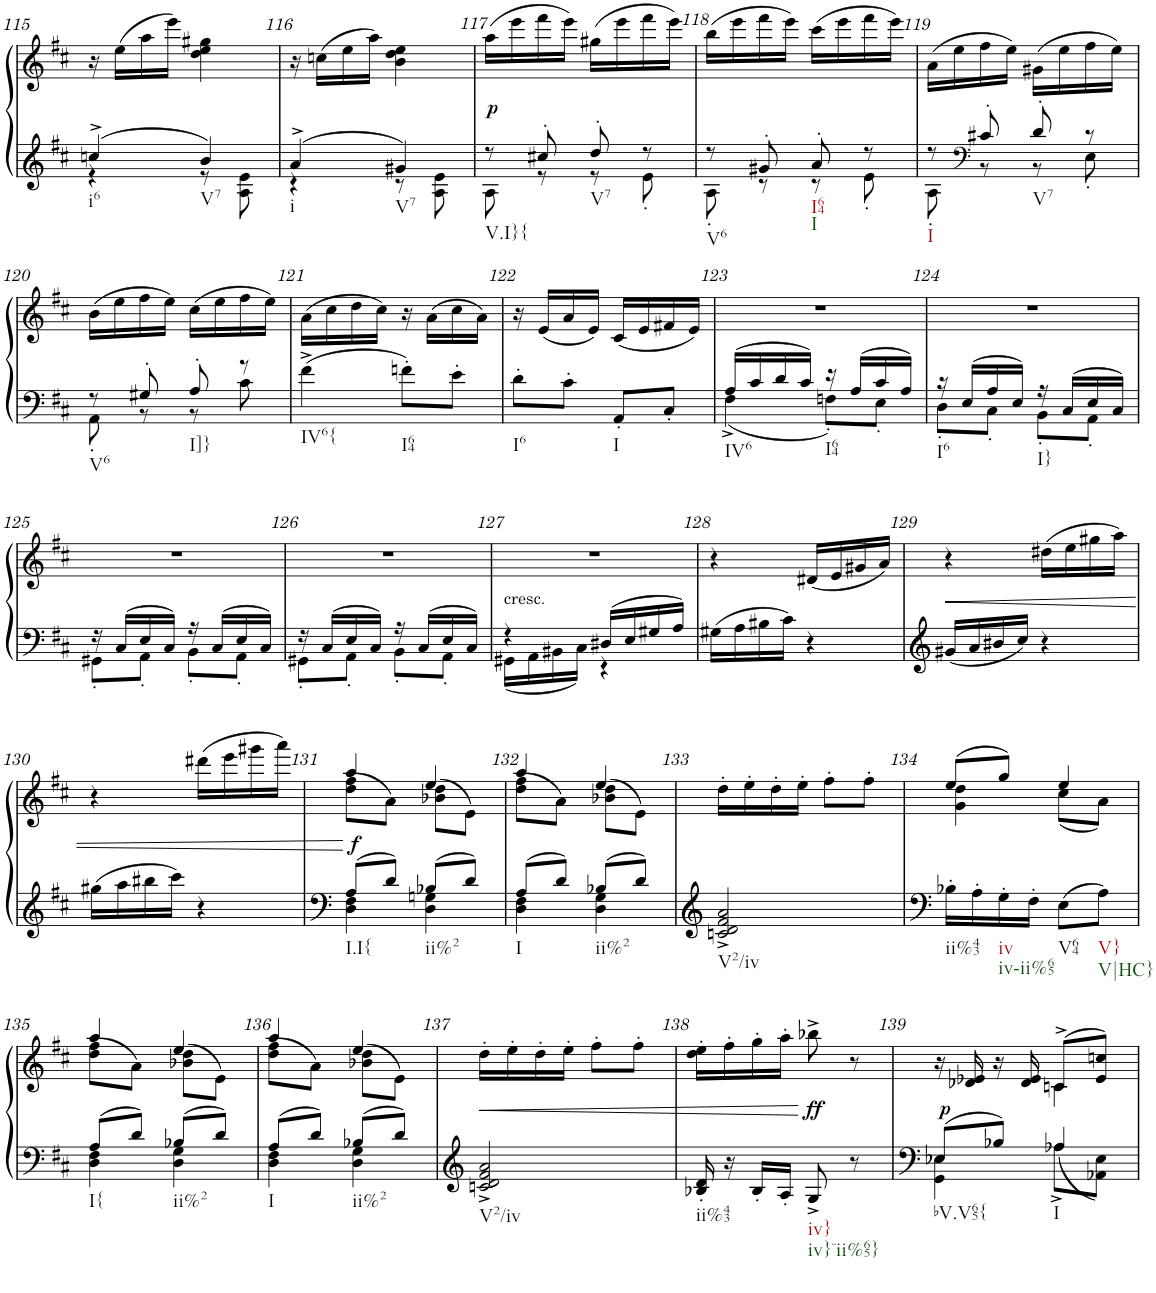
**kern	**kern	**dynam
*part1	*part1	*part1
*staff2	*staff1	*staff1/2
*I"Piano	*	*
*I'Pno.	*	*
!!LO:PB:g=z
*clefF4	*clefG2	*
*k[f#c#]	*k[f#c#]	*
*M2/4	*M2/4	*
=115	=115	=115
*^	*	*
!LO:TX:b:t=i6	!	!	!
4ccn^/	4r	16r	.
.	.	(16ee\LL	.
.	.	16aa\	.
.	.	16eee\JJ)	.
!LO:TX:b:t=V7	!	!	!
4b/	8r	4dd\ 4ee\ 4gg#X\	.
.	8A\ 8e\	.	.
=116	=116	=116	=116
!LO:TX:b:t=i	!	!	!
4a^/	4r	16r	.
.	.	(16ccn\LL	.
.	.	16ee\	.
.	.	16aa\JJ)	.
!LO:TX:b:t=V7	!	!	!
4g#X/	8r	4b\ 4dd\ 4ee\	.
.	8A\ 8e\	.	.
=117	=117	=117	=117
!LO:TX:b:t=V.I}{	!	!	!
!	!	!	!LO:DY:b
8r	8A\	(16aa\LL	p
.	.	16eee\	.
8cc#X'/	8r	16fff#\	.
.	.	16eee\JJ)	.
!LO:TX:b:t=V7	!	!	!
8dd'/	8r	(16gg#X\LL	.
.	.	16eee\	.
8r	8e'\	16fff#\	.
.	.	16eee\JJ)	.
=118	=118	=118	=118
!LO:TX:b:t=V6	!	!	!
8r	8A'\	(16bb\LL	.
.	.	16eee\	.
8g#X'/	8r	16fff#\	.
.	.	16eee\JJ)	.
!LO:TX:b:t=I64	!	!	!
!LO:TX:b:t=I	!	!	!
8a'/	8r	(16ccc#\LL	.
.	.	16eee\	.
8r	8e'\	16fff#\	.
.	.	16eee\JJ)	.
=119	=119	=119	=119
!LO:TX:b:t=I	!	!	!
8r	8A'\	(16a\LL	.
.	.	16ee\	.
*clefF4	*	*	*
8c#X'/	8r	16ff#\	.
.	.	16ee\JJ)	.
!LO:TX:b:t=V7	!	!	!
8d'/	8r	(16g#X\LL	.
.	.	16ee\	.
8r	8E'\	16ff#\	.
.	.	16ee\JJ)	.
!!LO:LB:g=z
=120	=120	=120	=120
!LO:TX:b:t=V6	!	!	!
8r	8AA'\	(16b\LL	.
.	.	16ee\	.
8G#X'/	8r	16ff#\	.
.	.	16ee\JJ)	.
!LO:TX:b:t=I]}	!	!	!
8A'/	8r	(16cc#\LL	.
.	.	16ee\	.
8r	8c#\	16ff#\	.
.	.	16ee\JJ)	.
*v	*v	*	*
=121	=121	=121
!LO:TX:b:t=IV6{	!	!
4f#^\	(16a\LL	.
.	16cc#\	.
.	16dd\	.
.	16cc#\JJ)	.
!LO:TX:b:t=I64	!	!
8fn'\L	16r	.
.	(16a\LL	.
8e'\J	16cc#\	.
.	16a\JJ)	.
=122	=122	=122
!LO:TX:b:t=I6	!	!
8d'\L	16r	.
.	(16e/LL	.
8c#'\J	16a/	.
.	16e/JJ)	.
!LO:TX:b:t=I	!	!
8AA'/L	(16c#/LL	.
.	16e/	.
8C#'/J	16f#X/	.
.	16e/JJ)	.
=123	=123	=123
*^	*	*
!LO:TX:b:t=IV6	!	!	!
16A/LL	4F#^\	2r	.
16c#/	.	.	.
16d/	.	.	.
16c#/JJ	.	.	.
!LO:TX:b:t=I64	!	!	!
16r	8Fn'\L	.	.
16A/LL	.	.	.
16c#/	8E'\J	.	.
16A/JJ	.	.	.
=124	=124	=124	=124
!LO:TX:b:t=I6	!	!	!
16r	8D'\L	2r	.
16E/LL	.	.	.
16A/	8C#'\J	.	.
16E/JJ	.	.	.
!LO:TX:b:t=I}	!	!	!
16r	8BB'\L	.	.
16C#/LL	.	.	.
16E/	8AA'\J	.	.
16C#/JJ	.	.	.
!!LO:LB:g=z
=125	=125	=125	=125
16r	8GG#X'\L	2r	.
16C#/LL	.	.	.
16E/	8AA'\J	.	.
16C#/JJ	.	.	.
16r	8BB'\L	.	.
16C#/LL	.	.	.
16E/	8AA'\J	.	.
16C#/JJ	.	.	.
=126	=126	=126	=126
16r	8GG#X'\L	2r	.
16C#/LL	.	.	.
16E/	8AA'\J	.	.
16C#/JJ	.	.	.
16r	8BB'\L	.	.
16C#/LL	.	.	.
16E/	8AA'\J	.	.
16C#/JJ	.	.	.
=127	=127	=127	=127
!LO:TX:a:t=cresc.	!	!	!
4r	16GG#X\LL	2r	.
.	16AA\	.	.
.	16BB#X\	.	.
.	16C#\JJ	.	.
16D#X/LL	4r	.	.
16E/	.	.	.
16G#X/	.	.	.
16A/JJ	.	.	.
*v	*v	*	*
=128	=128	=128
16G#X\LL	4r	.
16A\	.	.
16B#X\	.	.
16c#\JJ	.	.
4r	(16d#X/LL	.
.	16e/	.
.	16g#X/	.
.	16a/JJ)	.
=129	=129	=129
!	!	!LO:HP:b
16g#X/LL	4r	<
16a/	.	.
16b#X/	.	.
16cc#/JJ	.	.
4r	(16dd#X\LL	.
.	16ee\	.
.	16gg#X\	.
.	16aa\JJ)	.
!!LO:LB:g=z
=130	=130	=130
16gg#X\LL	4r	.
16aa\	.	.
16bb#X\	.	.
16ccc#\JJ	.	.
4r	(16ddd#X\LL	.
.	16eee\	.
.	16ggg#X\	.
.	16aaa\JJ)	.
.	.	[
=131	=131	=131
*^	*^	*
!LO:TX:b:t=I.I{	!	!	!	!
!	!	!	!	!LO:DY:b
8A/L	4D\ 4F#\	4aa/	(>8dd\ 8ff#\L	f
8d/J	.	.	8a\J)	.
!LO:TX:b:t=ii%2	!	!	!	!
8B-X/L	4D\ 4Gn\	4ee/	(>8b-X\ 8dd\L	.
8d/J	.	.	8e\J)	.
=132	=132	=132	=132	=132
!LO:TX:b:t=I	!	!	!	!
8A/L	4D\ 4F#\	4aa/	(>8dd\ 8ff#\L	.
8d/J	.	.	8a\J)	.
!LO:TX:b:t=ii%2	!	!	!	!
8B-X/L	4D\ 4G\	4ee/	(>8b-X\ 8dd\L	.
8d/J	.	.	8e\J)	.
*v	*v	*	*	*
=133	=133	=133	=133
!LO:TX:b:t=V2/iv	!	!	!
*	*v	*v	*
2cn/^ 2d/^ 2f#/^ 2a/^	16dd'\LL	.
.	16ee'\	.
.	16dd'\	.
.	16ee'\JJ	.
.	8ff#'\L	.
.	8ff#'\J	.
=134	=134	=134
*	*^	*
!LO:TX:b:t=ii%43	!	!	!
16B-X'\LL	(8ee/L	4g\ 4dd\	.
16A'\	.	.	.
!LO:TX:b:t=iv	!	!	!
!LO:TX:b:t=iv-ii%65	!	!	!
16G'\	8gg/J)	.	.
16F#'\JJ	.	.	.
!LO:TX:b:t=V64	!	!	!
8E\L	4ee/	(8cc#\L	.
!LO:TX:b:t=V}	!	!	!
!LO:TX:b:t=V|HC}	!	!	!
8A\J	.	8a\J)	.
!!LO:LB:g=z	!!
=135	=135	=135	=135
*^	*	*	*
!LO:TX:b:t=I{	!	!	!	!
8A/L	4D\ 4F#\	4aa/	(>8dd\ 8ff#\L	.
8d/J	.	.	8a\J)	.
!LO:TX:b:t=ii%2	!	!	!	!
8B-X/L	4D\ 4G\	4ee/	(>8b-X\ 8dd\L	.
8d/J	.	.	8e\J)	.
=136	=136	=136	=136	=136
!LO:TX:b:t=I	!	!	!	!
8A/L	4D\ 4F#\	4aa/	(>8dd\ 8ff#\L	.
8d/J	.	.	8a\J)	.
!LO:TX:b:t=ii%2	!	!	!	!
8B-X/L	4D\ 4G\	4ee/	(>8b-X\ 8dd\L	.
8d/J	.	.	8e\J)	.
*v	*v	*	*	*
=137	=137	=137	=137
!LO:TX:b:t=V2/iv	!	!	!
!	!	!	!LO:HP:b
*	*v	*v	*
2cn/^ 2d/^ 2f#/^ 2a/^	16dd'\LL	<
.	16ee'\	.
.	16dd'\	.
.	16ee'\JJ	.
.	8ff#'\L	.
.	8ff#'\J	.
=138	=138	=138
!LO:TX:b:t=ii%43	!	!
16B-X/' 16d/'	16dd\' 16ee\'LL	.
16r	16ff#'\	.
16B-'/LL	16gg'\	.
16A'/JJ	16aa'\JJ	.
!LO:TX:b:t=iv}	!	!
!LO:TX:b:t=iv}-ii%65}	!	!
!	!	!LO:DY:n=1:b
8G^/	8bb-X^\	[ ff
8r	8r	.
=139	=139	=139
*^	*^	*
!LO:TX:b:t=bV.V65{	!	!	!	!
!	!	!	!	!LO:DY:b
8E-X/L	4GG\ 4E-\	16r	4ryy	p
.	.	16d-X/ 16e-X/	.	.
8B-X/J	.	16r	.	.
.	.	16d-/ 16e-/	.	.
!LO:TX:b:t=I	!	!	!	!
4A-X/	8A-^\L	(8cn^/L	4c\	.
.	8AA-X\ 8E-\J	8e-/ 8ccn/J)	.	.
*v	*v	*	*	*
*	*v	*v	*
=	=	=
*-	*-	*-
